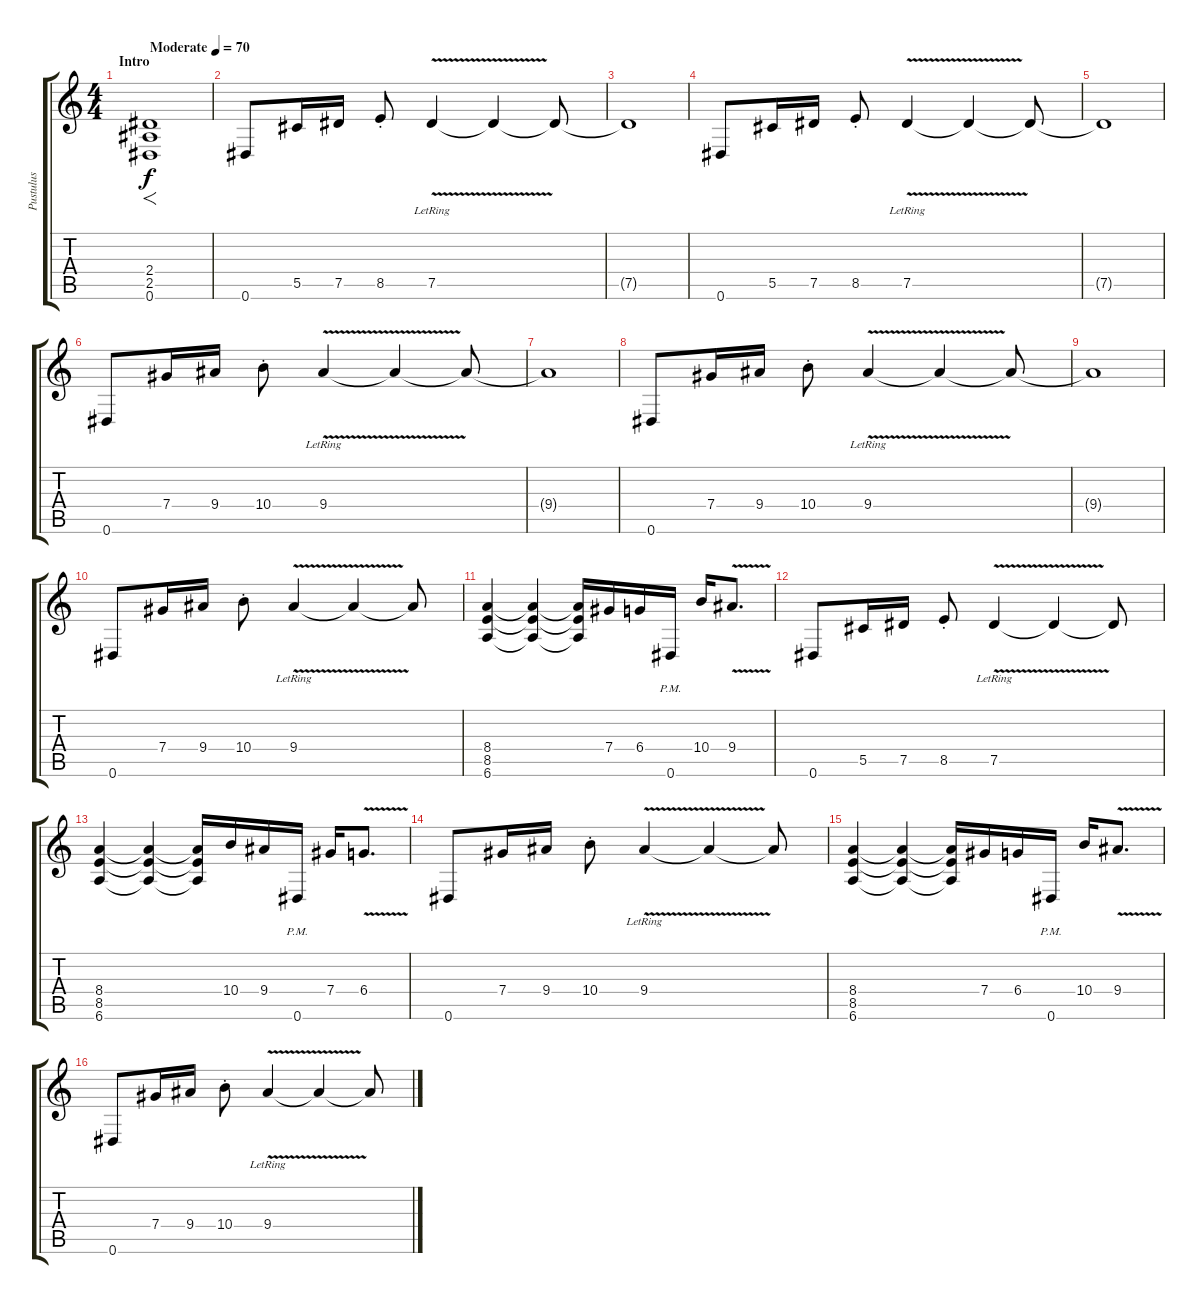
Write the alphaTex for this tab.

\track ("Pustulus" "Pustulus") {instrument overdrivenguitar}
\staff {score tabs}
\tuning (Eb4 Bb3 Gb3 Db3 Ab2 Eb2) {hide}
\ts (4 4)
\section ("" "Intro")
\tempo (70 "Moderate")
\clef g2
\ks c
(2.4 2.5 0.6).1{f dy f instrument overdrivenguitar} |
0.6.8 5.5.16 7.5.16 8.5{st}.8 7.5{v lr}.4 7.5{t}.4 7.5{t}.8 |
7.5{t}.1 |
0.6.8 5.5.16 7.5.16 8.5{st}.8 7.5{v lr}.4 7.5{t}.4 7.5{t}.8 |
7.5{t}.1 |
0.6.8 7.4.16 9.4.16 10.4{st}.8 9.4{v lr}.4 9.4{t}.4 9.4{t}.8 |
9.4{t}.1 |
0.6.8 7.4.16 9.4.16 10.4{st}.8 9.4{v lr}.4 9.4{t}.4 9.4{t}.8 |
9.4{t}.1 |
0.6.8 7.4.16 9.4.16 10.4{st}.8 9.4{v lr}.4 9.4{t}.4 9.4{t}.8 |
(8.4 8.5 6.6).4 (8.4{t} 8.5{t} 6.6{t}).4 (8.4{t} 8.5{t} 6.6{t}).16 7.4.16 6.4.16 0.6{pm}.16 10.4.16 9.4{v}.8{d} |
0.6.8 5.5.16 7.5.16 8.5{st}.8 7.5{v lr}.4 7.5{t}.4 7.5{t}.8 |
(8.4 8.5 6.6).4 (8.4{t} 8.5{t} 6.6{t}).4 (8.4{t} 8.5{t} 6.6{t}).16 10.4.16 9.4.16 0.6{pm}.16 7.4.16 6.4{v}.8{d} |
0.6.8 7.4.16 9.4.16 10.4{st}.8 9.4{v lr}.4 9.4{t}.4 9.4{t}.8 |
(8.4 8.5 6.6).4 (8.4{t} 8.5{t} 6.6{t}).4 (8.4{t} 8.5{t} 6.6{t}).16 7.4.16 6.4.16 0.6{pm}.16 10.4.16 9.4{v}.8{d} |
0.6.8 7.4.16 9.4.16 10.4{st}.8 9.4{v lr}.4 9.4{t}.4 9.4{t}.8
